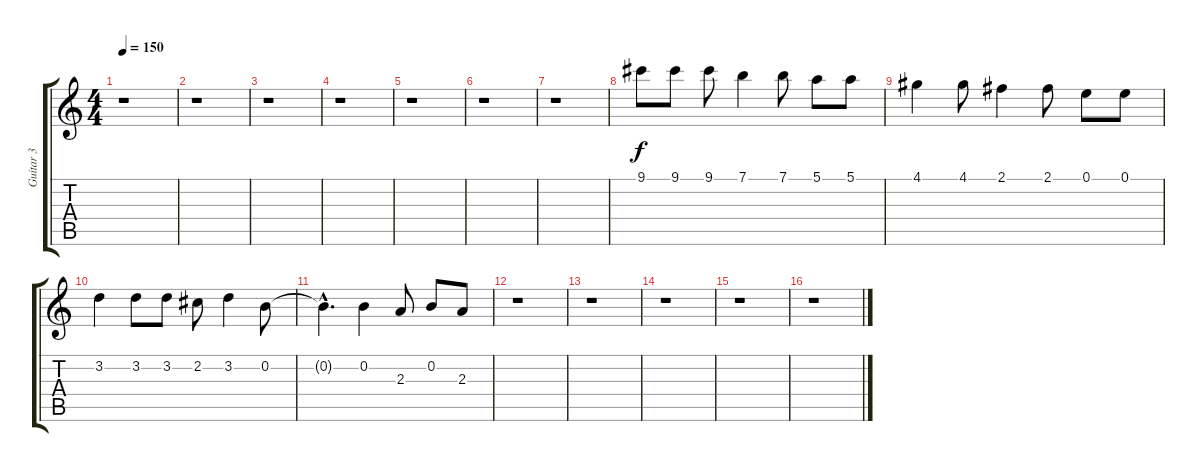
\track ("Guitar 3" "Guitar 3") {instrument electricguitarclean}
\staff {score tabs}
\tuning (E4 B3 G3 D3 A2 E2) {hide}
\ts (4 4)
\tempo 150
\clef g2
\ks c
r.1{dy f} |
r.1 |
r.1 |
r.1 |
r.1 |
r.1 |
r.1 |
9.1.8 9.1.8 9.1.8 7.1.4 7.1.8 5.1.8 5.1.8 |
4.1.4 4.1.8 2.1.4 2.1.8 0.1.8 0.1.8 |
3.2.4 3.2.8 3.2.8 2.2.8 3.2.4 0.2.8 |
0.2{hac t}.4{d} 0.2.4 2.3.8 0.2.8 2.3.8 |
r.1 |
r.1 |
r.1 |
r.1 |
r.1
